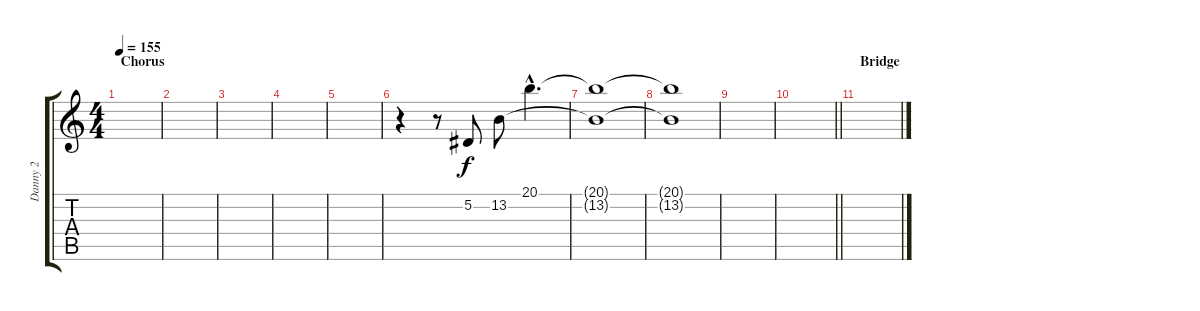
\track ("Danny 2" "Danny 2") {instrument pad3polysynth}
\staff {score tabs}
\tuning (Eb4 Bb3 Gb3 Db3 Ab2 Db2) {hide}
\ts (4 4)
\section ("" "Chorus")
\tempo 155
\clef g2
\ks c
|
|
|
|
|
r.4 r.8 5.2.8 13.2.8 20.1{hac}.4{d} |
(20.1{t} 13.2{t}).1{volume 4} |
(20.1{t} 13.2{t}).1 |
|
\barLineRight lightlight
|
\section ("" "Bridge")
